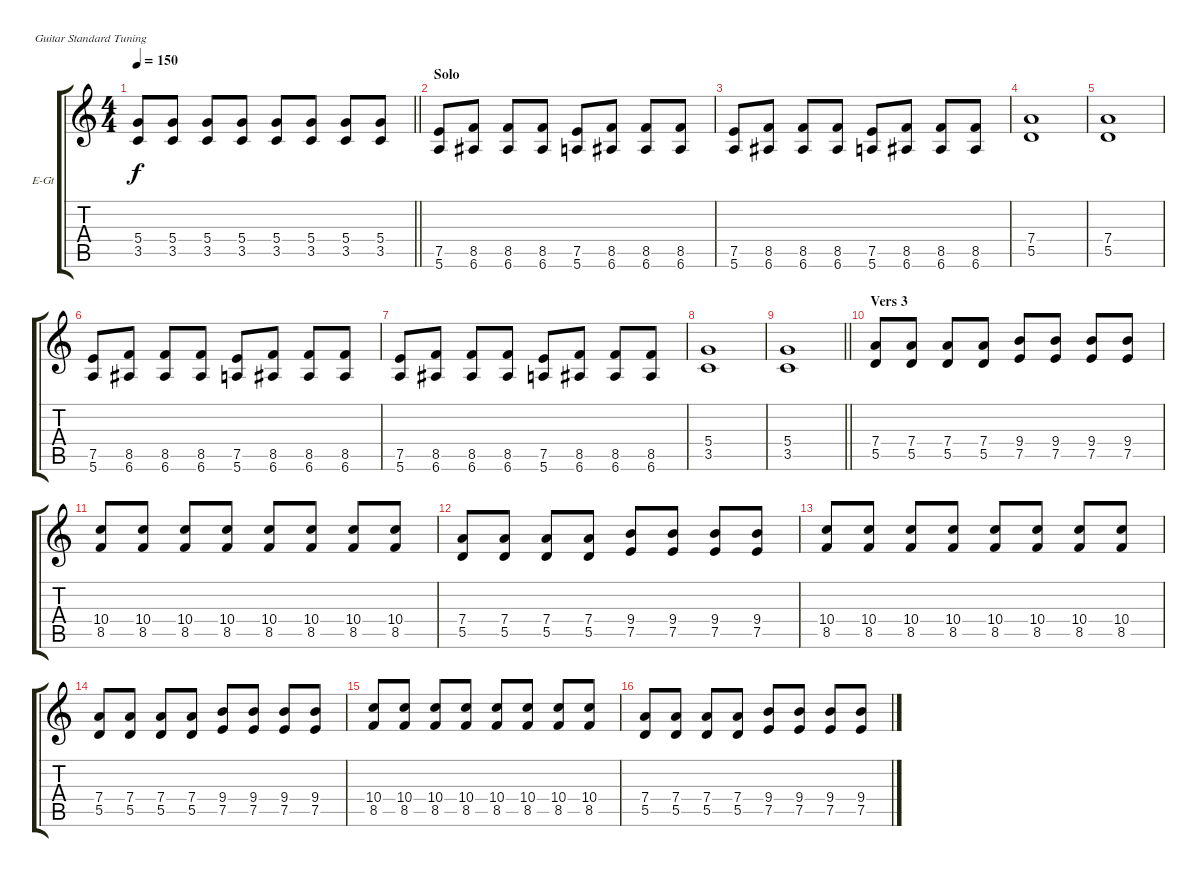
\bracketExtendMode groupsimilarinstruments
\firstSystemTrackNameOrientation horizontal
\otherSystemsTrackNameOrientation horizontal
\track ("rythm guitar" "E-Gt") {instrument distortionguitar}
\staff {score tabs}
\tuning (E4 B3 G3 D3 A2 E2)
\ts (4 4)
\tempo 150
\clef g2
\barLineRight lightlight
\ks c
(5.4 3.5).8{dy f} (5.4 3.5).8 (5.4 3.5).8 (5.4 3.5).8 (5.4 3.5).8 (5.4 3.5).8 (5.4 3.5).8 (5.4 3.5).8 |
\section ("" "Solo")
(7.5 5.6).8 (8.5 6.6).8 (8.5 6.6).8 (8.5 6.6).8 (7.5 5.6).8 (8.5 6.6).8 (8.5 6.6).8 (8.5 6.6).8 |
(7.5 5.6).8 (8.5 6.6).8 (8.5 6.6).8 (8.5 6.6).8 (7.5 5.6).8 (8.5 6.6).8 (8.5 6.6).8 (8.5 6.6).8 |
(7.4 5.5).1 |
(7.4 5.5).1 |
(7.5 5.6).8 (8.5 6.6).8 (8.5 6.6).8 (8.5 6.6).8 (7.5 5.6).8 (8.5 6.6).8 (8.5 6.6).8 (8.5 6.6).8 |
(7.5 5.6).8 (8.5 6.6).8 (8.5 6.6).8 (8.5 6.6).8 (7.5 5.6).8 (8.5 6.6).8 (8.5 6.6).8 (8.5 6.6).8 |
(5.4 3.5).1 |
\barLineRight lightlight
(5.4 3.5).1 |
\section ("" "Vers 3")
(7.4 5.5).8 (7.4 5.5).8 (7.4 5.5).8 (7.4 5.5).8 (9.4 7.5).8 (9.4 7.5).8 (9.4 7.5).8 (9.4 7.5).8 |
(10.4 8.5).8 (10.4 8.5).8 (10.4 8.5).8 (10.4 8.5).8 (10.4 8.5).8 (10.4 8.5).8 (10.4 8.5).8 (10.4 8.5).8 |
(7.4 5.5).8 (7.4 5.5).8 (7.4 5.5).8 (7.4 5.5).8 (9.4 7.5).8 (9.4 7.5).8 (9.4 7.5).8 (9.4 7.5).8 |
(10.4 8.5).8 (10.4 8.5).8 (10.4 8.5).8 (10.4 8.5).8 (10.4 8.5).8 (10.4 8.5).8 (10.4 8.5).8 (10.4 8.5).8 |
(7.4 5.5).8 (7.4 5.5).8 (7.4 5.5).8 (7.4 5.5).8 (9.4 7.5).8 (9.4 7.5).8 (9.4 7.5).8 (9.4 7.5).8 |
(10.4 8.5).8 (10.4 8.5).8 (10.4 8.5).8 (10.4 8.5).8 (10.4 8.5).8 (10.4 8.5).8 (10.4 8.5).8 (10.4 8.5).8 |
(7.4 5.5).8 (7.4 5.5).8 (7.4 5.5).8 (7.4 5.5).8 (9.4 7.5).8 (9.4 7.5).8 (9.4 7.5).8 (9.4 7.5).8
